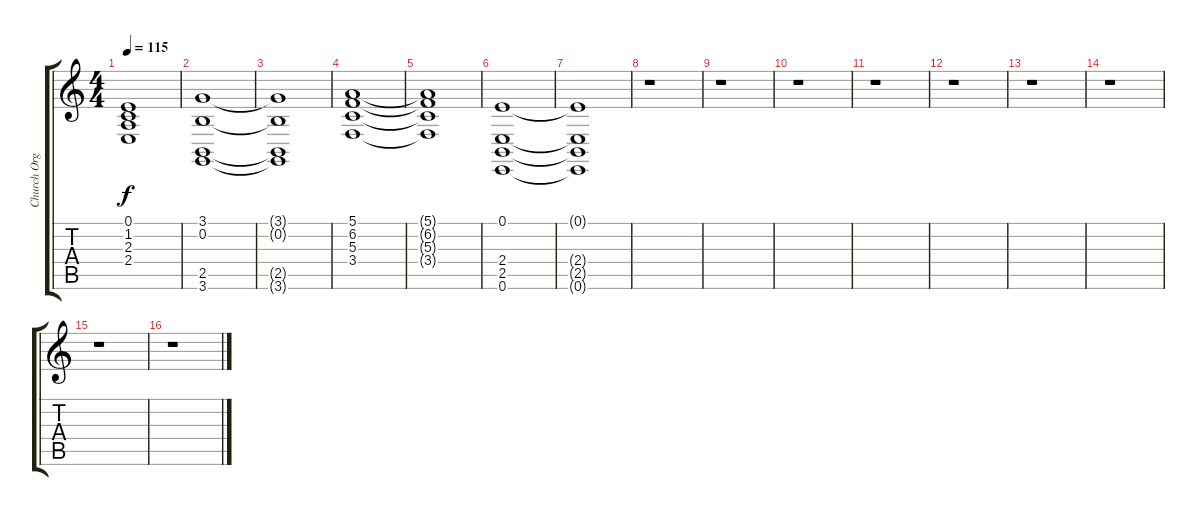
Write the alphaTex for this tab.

\track ("Church Organ" "Church Org") {instrument churchorgan}
\staff {score tabs}
\tuning (E4 B3 G3 D3 A2 E2) {hide}
\ts (4 4)
\tempo 115
\clef g2
\ks c
(0.1{t} 1.2{t} 2.3{t} 2.4{t}).1{dy f} |
(3.1 0.2 2.5 3.6).1 |
(3.1{t} 0.2{t} 2.5{t} 3.6{t}).1 |
(5.1 6.2 5.3 3.4).1 |
(5.1{t} 6.2{t} 5.3{t} 3.4{t}).1 |
(0.1 2.4 2.5 0.6).1 |
(0.1{t} 2.4{t} 2.5{t} 0.6{t}).1 |
r.1 |
r.1 |
r.1 |
r.1 |
r.1 |
r.1 |
r.1 |
r.1 |
r.1
